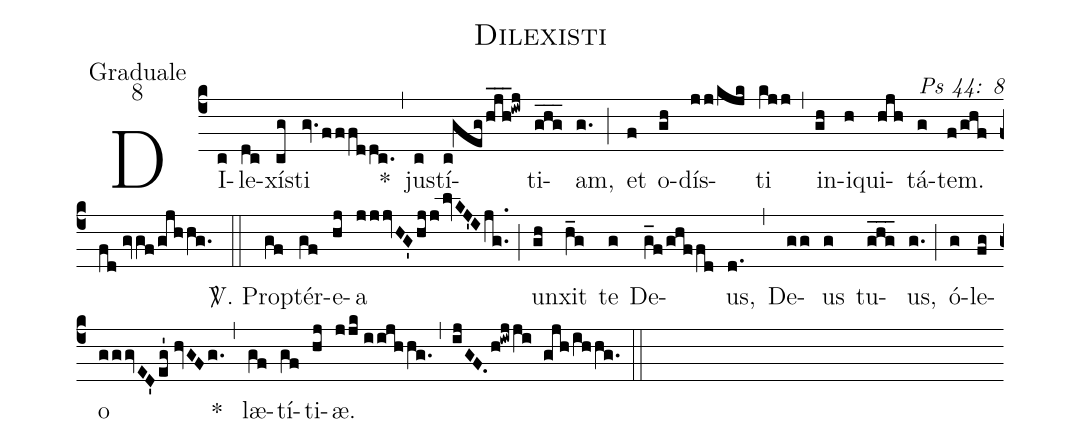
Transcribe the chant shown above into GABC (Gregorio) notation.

name: Dilexisti;
office-part: Graduale;
mode: 8;
commentary: Ps 44: 8;
%%
(c4) DI(c)le(dc)xís(cg)ti(gv.fffddc.) *(,)
jus(c)tí(c!geghjh___!iwj)ti(ghg___)am,(g.) (;) et(f) o(gh)dís(jj/kjk)ti(kjj) (,) in(gh)i(h)qui(hjh)tá(g)tem.(f/ghffd//gvgf/gjhhg.) (::)
<sp>V/</sp>. Prop(gf)tér(gf)e(hj)a(jjjvHG'hjjlvKJ'Ijg..) (;) un(gh)xit(h_g) te(g) De(g_f/ghffd)us,(d.) (,) De(gg)us(g) tu(ghg___)us,(g.) (;) ó(g)le(fg)o(gggvED'/!eg'//hvGFg.) *(,) læ(gf)tí(gf)ti(hj)æ.(jjk//iijhhg.) (,) (ijGF.h!iwjji gjh/ihhg.) (::)
